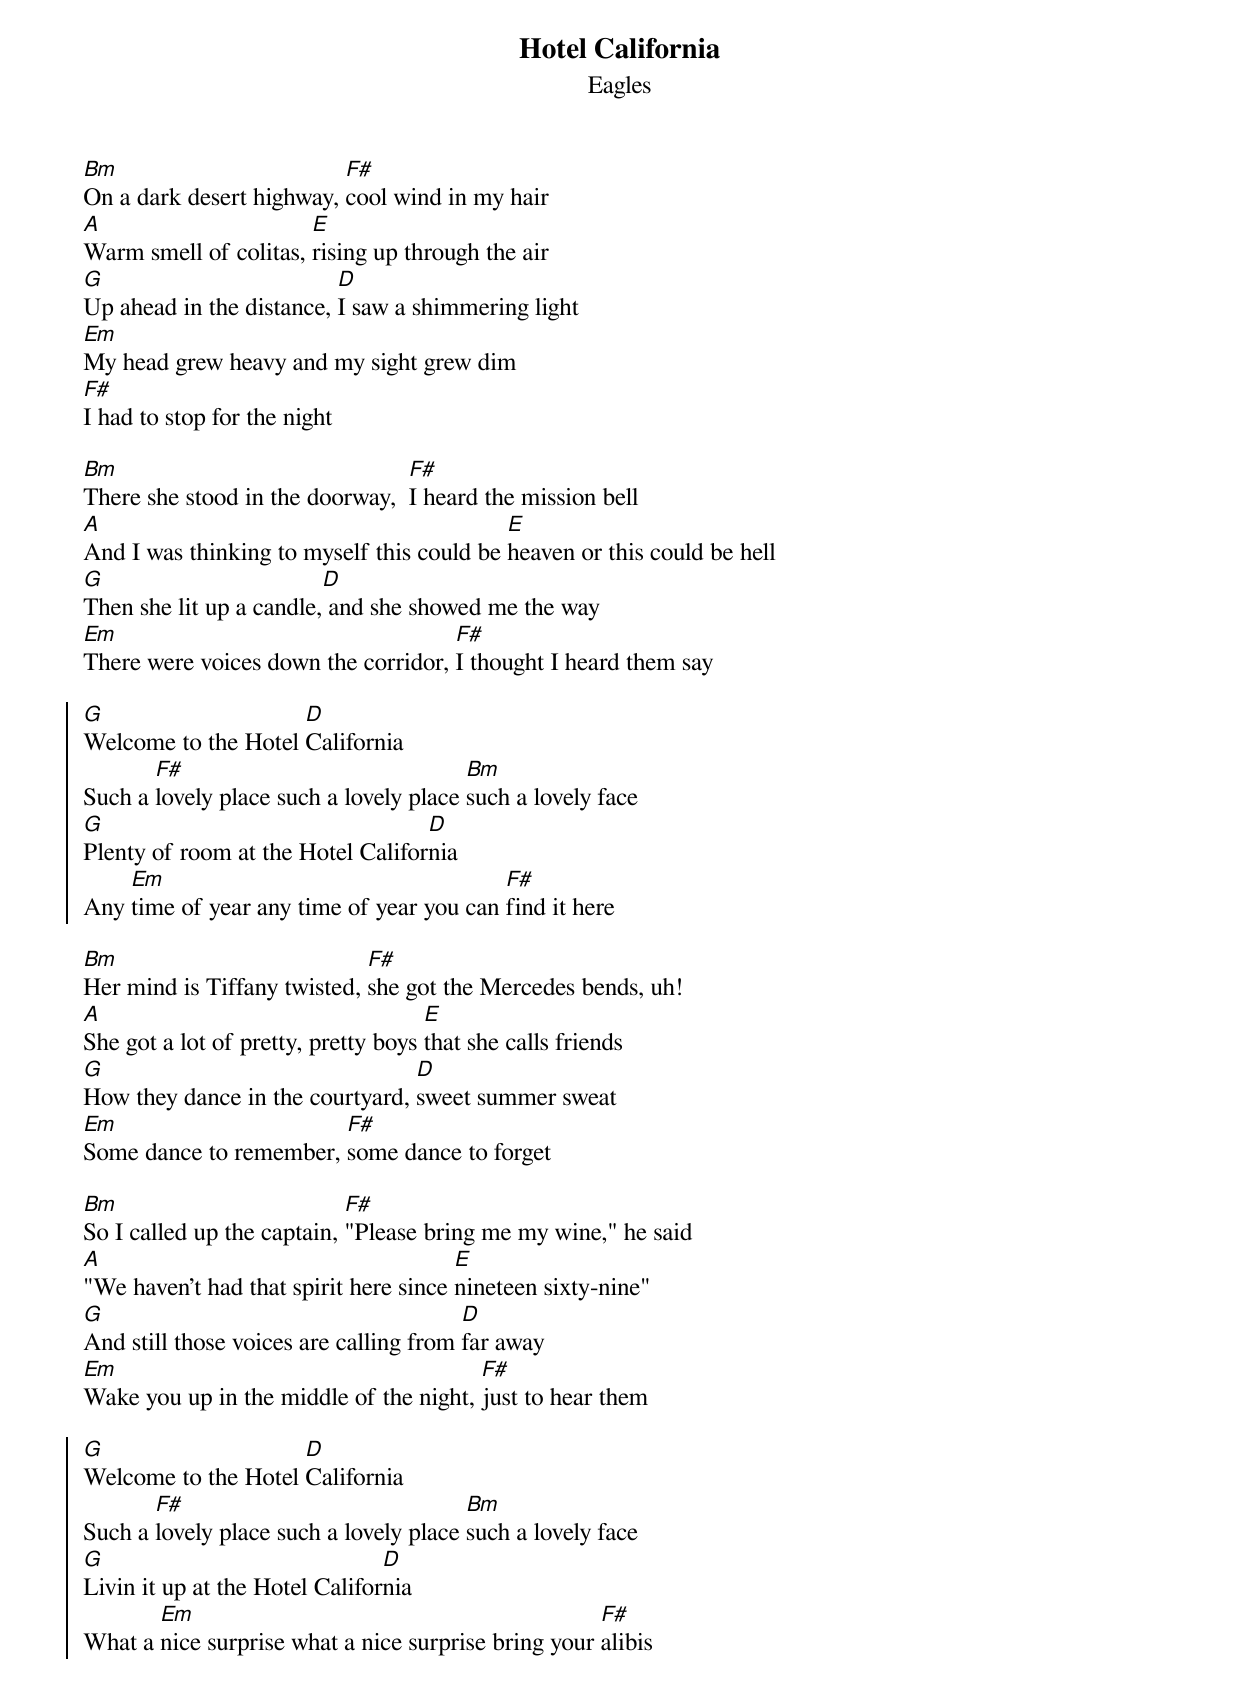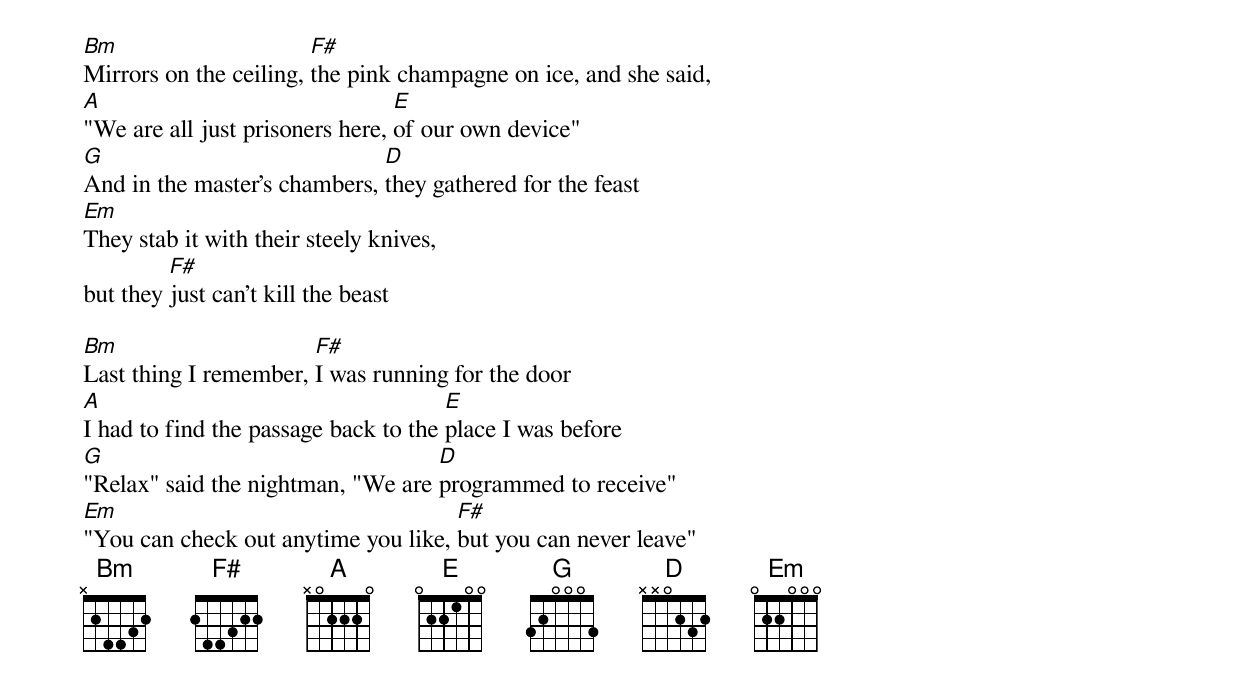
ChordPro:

{title:Hotel California}
{subtitle:Eagles}
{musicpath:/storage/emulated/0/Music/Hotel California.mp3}
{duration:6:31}
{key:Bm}

[Bm]On a dark desert highway, [F#]cool wind in my hair
[A]Warm smell of colitas, [E]rising up through the air
[G]Up ahead in the distance, [D]I saw a shimmering light
[Em]My head grew heavy and my sight grew dim
[F#]I had to stop for the night

[Bm]There she stood in the doorway,  [F#]I heard the mission bell
[A]And I was thinking to myself this could be [E]heaven or this could be hell
[G]Then she lit up a candle,[D] and she showed me the way
[Em]There were voices down the corridor, [F#]I thought I heard them say

{soc}
[G]Welcome to the Hotel [D]California
Such a [F#]lovely place such a lovely place [Bm]such a lovely face
[G]Plenty of room at the Hotel Califor[D]nia
Any [Em]time of year any time of year you can [F#]find it here
{eoc}

[Bm]Her mind is Tiffany twisted, [F#]she got the Mercedes bends, uh!
[A]She got a lot of pretty, pretty boys [E]that she calls friends
[G]How they dance in the courtyard, [D]sweet summer sweat
[Em]Some dance to remember, [F#]some dance to forget

[Bm]So I called up the captain, [F#]"Please bring me my wine," he said
[A]"We haven't had that spirit here since [E]nineteen sixty-nine"
[G]And still those voices are calling from [D]far away
[Em]Wake you up in the middle of the night, [F#]just to hear them

{soc}
[G]Welcome to the Hotel [D]California
Such a [F#]lovely place such a lovely place [Bm]such a lovely face
[G]Livin it up at the Hotel Califor[D]nia
What a [Em]nice surprise what a nice surprise bring your [F#]alibis
{eoc}

[Bm]Mirrors on the ceiling, [F#]the pink champagne on ice, and she said,
[A]"We are all just prisoners here, [E]of our own device"
[G]And in the master's chambers, [D]they gathered for the feast
[Em]They stab it with their steely knives,
but they [F#]just can't kill the beast

[Bm]Last thing I remember, [F#]I was running for the door
[A]I had to find the passage back to the [E]place I was before
[G]"Relax" said the nightman, "We are [D]programmed to receive"
[Em]"You can check out anytime you like, [F#]but you can never leave"
